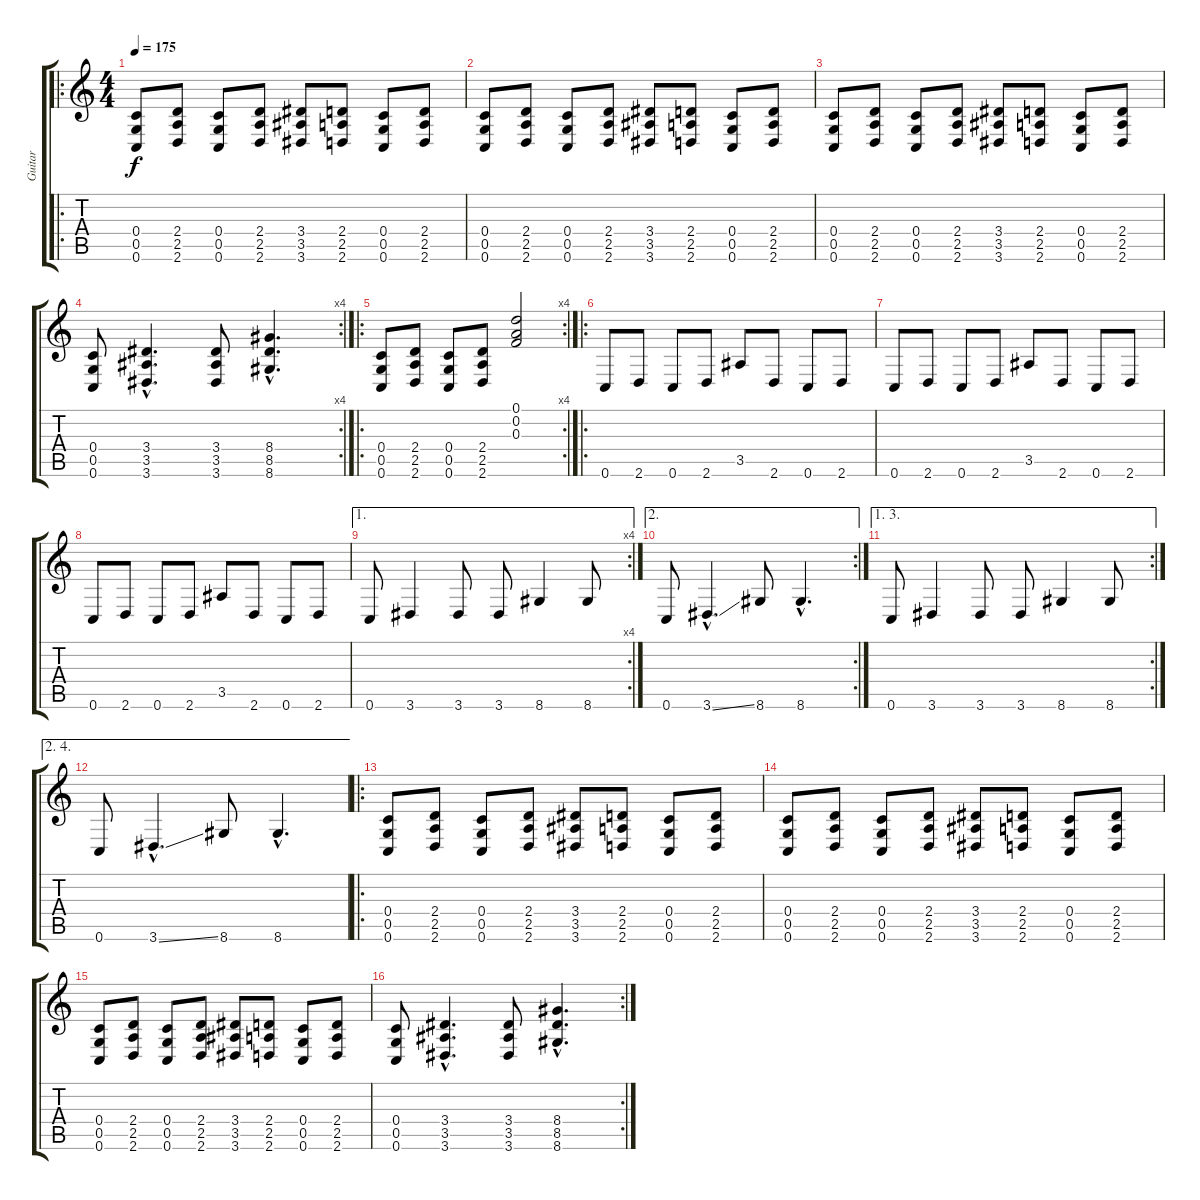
\track ("Guitar" "Guitar") {instrument distortionguitar}
\staff {score tabs}
\tuning (D4 A3 F3 C3 G2 C2) {hide}
\ro
\ts (4 4)
\tempo 175
\clef g2
\ks c
(0.4 0.5 0.6).8{dy f instrument distortionguitar} (2.4 2.5 2.6).8 (0.4 0.5 0.6).8 (2.4 2.5 2.6).8 (3.4 3.5 3.6).8 (2.4 2.5 2.6).8 (0.4 0.5 0.6).8 (2.4 2.5 2.6).8 |
(0.4 0.5 0.6).8 (2.4 2.5 2.6).8 (0.4 0.5 0.6).8 (2.4 2.5 2.6).8 (3.4 3.5 3.6).8 (2.4 2.5 2.6).8 (0.4 0.5 0.6).8 (2.4 2.5 2.6).8 |
(0.4 0.5 0.6).8 (2.4 2.5 2.6).8 (0.4 0.5 0.6).8 (2.4 2.5 2.6).8 (3.4 3.5 3.6).8 (2.4 2.5 2.6).8 (0.4 0.5 0.6).8 (2.4 2.5 2.6).8 |
\rc 4
(0.4 0.5 0.6).8 (3.4{hac} 3.5{hac} 3.6{hac}).4{d} (3.4 3.5 3.6).8 (8.4{hac} 8.5{hac} 8.6{hac}).4{d} |
\ro
\rc 4
(0.4 0.5 0.6).8 (2.4 2.5 2.6).8 (0.4 0.5 0.6).8 (2.4 2.5 2.6).8 (0.1 0.2 0.3).2 |
\ro
0.6.8 2.6.8 0.6.8 2.6.8 3.5.8 2.6.8 0.6.8 2.6.8 |
0.6.8 2.6.8 0.6.8 2.6.8 3.5.8 2.6.8 0.6.8 2.6.8 |
0.6.8 2.6.8 0.6.8 2.6.8 3.5.8 2.6.8 0.6.8 2.6.8 |
\ae 1
\rc 4
0.6.8 3.6.4 3.6.8 3.6.8 8.6.4 8.6.8 |
\ae 2
\rc 2
0.6.8 3.6{ss hac}.4{d} 8.6.8 8.6{hac}.4{d} |
\ae (1 3)
\rc 2
0.6.8 3.6.4 3.6.8 3.6.8 8.6.4 8.6.8 |
\ae (2 4)
0.6.8 3.6{ss hac}.4{d} 8.6.8 8.6{hac}.4{d} |
\ro
(0.4 0.5 0.6).8 (2.4 2.5 2.6).8 (0.4 0.5 0.6).8 (2.4 2.5 2.6).8 (3.4 3.5 3.6).8 (2.4 2.5 2.6).8 (0.4 0.5 0.6).8 (2.4 2.5 2.6).8 |
(0.4 0.5 0.6).8 (2.4 2.5 2.6).8 (0.4 0.5 0.6).8 (2.4 2.5 2.6).8 (3.4 3.5 3.6).8 (2.4 2.5 2.6).8 (0.4 0.5 0.6).8 (2.4 2.5 2.6).8 |
(0.4 0.5 0.6).8 (2.4 2.5 2.6).8 (0.4 0.5 0.6).8 (2.4 2.5 2.6).8 (3.4 3.5 3.6).8 (2.4 2.5 2.6).8 (0.4 0.5 0.6).8 (2.4 2.5 2.6).8 |
\rc 2
(0.4 0.5 0.6).8 (3.4{hac} 3.5{hac} 3.6{hac}).4{d} (3.4 3.5 3.6).8 (8.4{hac} 8.5{hac} 8.6{hac}).4{d}
